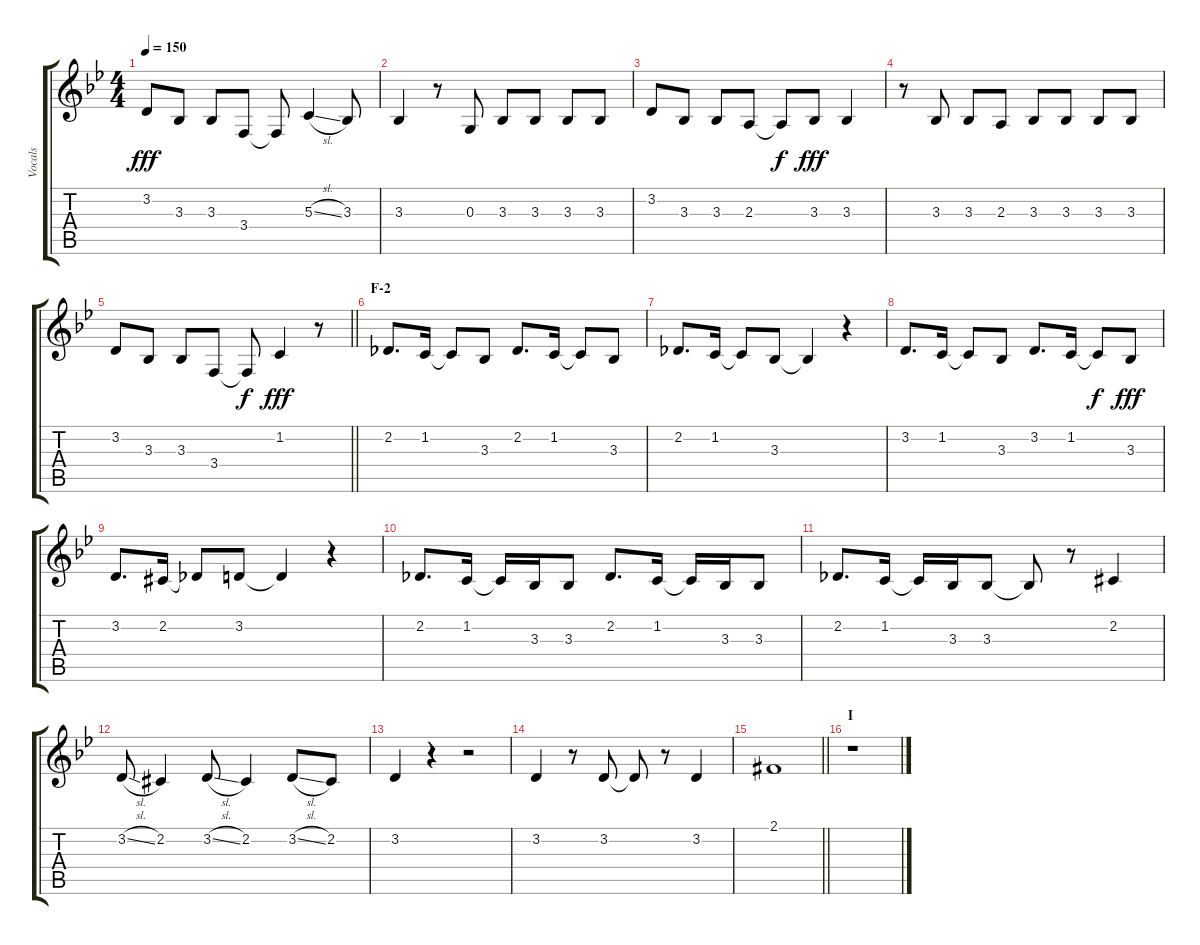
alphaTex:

\track ("Vocals" "Vocals") {instrument voiceoohs}
\staff {score tabs}
\tuning (E4 B3 G3 D3 A2 E2) {hide}
\ts (4 4)
\tempo 150
\clef g2
\ks bb
3.2.8{dy fff} 3.3.8 3.3.8 3.4.8 3.4{t}.8 5.3{sl}.4 3.3.8 |
3.3.4 r.8 0.3.8 3.3.8 3.3.8 3.3.8 3.3.8 |
3.2.8 3.3.8 3.3.8 2.3.8 2.3{t}.8{dy f} 3.3.8{dy fff} 3.3.4 |
r.8 3.3.8 3.3.8 2.3.8 3.3.8 3.3.8 3.3.8 3.3.8 |
\barLineRight lightlight
3.2.8 3.3.8 3.3.8 3.4.8 3.4{t}.8{dy f} 1.2.4{dy fff} r.8 |
\section ("" "F-2")
2.2.8{d} 1.2.16 1.2{t}.8 3.3.8 2.2.8{d} 1.2.16 1.2{t}.8 3.3.8 |
2.2.8{d} 1.2.16 1.2{t}.8 3.3.8 3.3{t}.4 r.4 |
3.2.8{d} 1.2.16 1.2{t}.8 3.3.8 3.2.8{d} 1.2.16 1.2{t}.8{dy f} 3.3.8{dy fff} |
3.2.8{d} 2.2{acc #}.16 2.2{t}.8 3.2.8 3.2{t}.4 r.4 |
2.2.8{d} 1.2.16 1.2{t}.16 3.3.16 3.3.8 2.2.8{d} 1.2.16 1.2{t}.16 3.3.16 3.3.8 |
2.2.8{d} 1.2.16 1.2{t}.16 3.3.16 3.3.8 3.3{t}.8 r.8 2.2{acc #}.4 |
3.2{sl}.8 2.2{acc #}.4 3.2{sl}.8 2.2{acc #}.4 3.2{sl}.8 2.2{acc #}.8 |
3.2.4 r.4 r.2 |
3.2.4 r.8 3.2.8 3.2{t}.8 r.8 3.2.4 |
\barLineRight lightlight
2.1{acc #}.1 |
\section ("" "I")
r.1
